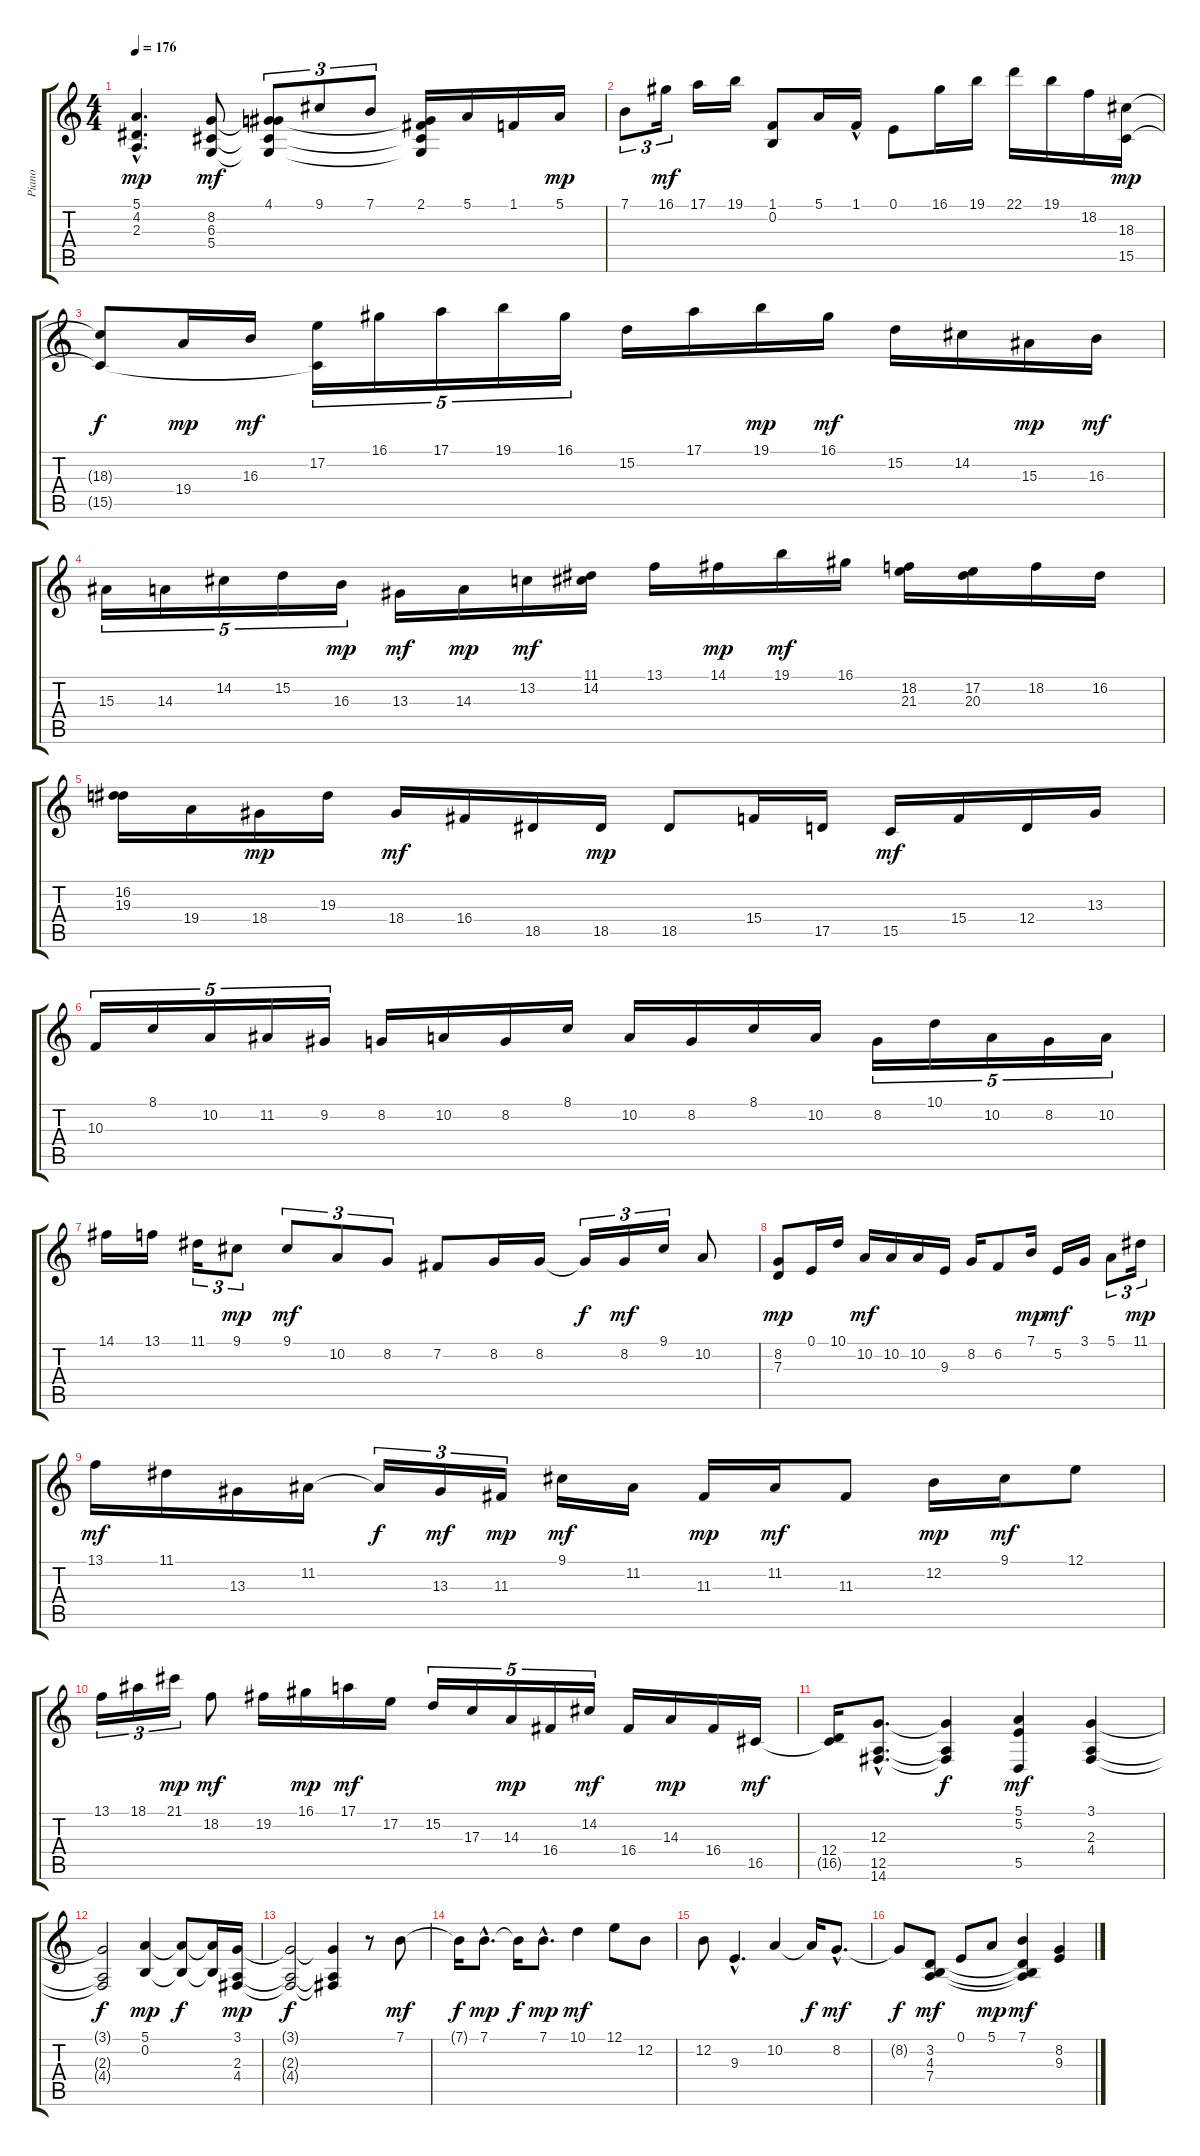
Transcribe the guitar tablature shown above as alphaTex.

\track ("Piano" "Piano") {instrument brightacousticpiano}
\staff {score tabs}
\tuning (E4 B3 G3 D3 A2 E2) {hide}
\ts (4 4)
\tempo 176
\clef g2
\ks c
(5.1{hac} 4.2{hac} 2.3{hac}).4{d dy mp} (8.2 6.3 5.4).8{dy mf} (4.1 8.2{t} 6.3{t} 5.4{t}).8{tu (3 2)} 9.1.8{tu (3 2)} 7.1.8{tu (3 2)} (2.1 8.2{t} 6.3{t} 5.4{t}).16 5.1.16 1.1.16 5.1.16{dy mp} |
7.1.8{tu (3 2)} 16.1.16{tu (3 2) dy mf} 17.1.16 19.1.16 (1.1 0.2).8 5.1.16 1.1{hac}.16 0.1.8 16.1.16 19.1.16 22.1.16 19.1.16 18.2.16 (18.3 15.5).16{dy mp} |
(18.3{t} 15.5{t}).8{dy f} 19.4.16{dy mp} 16.3.16{dy mf} (17.2 15.5{t}).16{tu (5 4)} 16.1.16{tu (5 4)} 17.1.16{tu (5 4)} 19.1.16{tu (5 4)} 16.1.16{tu (5 4)} 15.2.16 17.1.16 19.1.16{dy mp} 16.1.16{dy mf} 15.2.16 14.2.16 15.3.16{dy mp} 16.3.16{dy mf} |
15.3.16{tu (5 4)} 14.3.16{tu (5 4)} 14.2.16{tu (5 4)} 15.2.16{tu (5 4)} 16.3.16{tu (5 4) dy mp} 13.3.16{dy mf} 14.3.16{dy mp} 13.2.16{dy mf} (11.1 14.2).16 13.1.16 14.1.16{dy mp} 19.1.16{dy mf} 16.1.16 (18.2 21.3).16 (17.2 20.3).16 18.2.16 16.2.16 |
(16.2 19.3).16 19.4.16 18.4.16{dy mp} 19.3.16 18.4.16{dy mf} 16.4.16 18.5.16 18.5.16{dy mp} 18.5.8 15.4.16 17.5.16 15.5.16{dy mf} 15.4.16 12.4.16 13.3.16 |
10.3.16{tu (5 4)} 8.1.16{tu (5 4)} 10.2.16{tu (5 4)} 11.2.16{tu (5 4)} 9.2.16{tu (5 4)} 8.2.16 10.2.16 8.2.16 8.1.16 10.2.16 8.2.16 8.1.16 10.2.16 8.2.16{tu (5 4)} 10.1.16{tu (5 4)} 10.2.16{tu (5 4)} 8.2.16{tu (5 4)} 10.2.16{tu (5 4)} |
14.1.16 13.1.16 11.1.16{tu (3 2)} 9.1.8{tu (3 2) dy mp} 9.1.8{tu (3 2) dy mf} 10.2.8{tu (3 2)} 8.2.8{tu (3 2)} 7.2.8 8.2.16 8.2.16 8.2{t}.16{tu (3 2) dy f} 8.2.16{tu (3 2) dy mf} 9.1.16{tu (3 2)} 10.2.8 |
(8.2 7.3).8{dy mp} 0.1.16 10.1.16 10.2.16{dy mf} 10.2.16 10.2.16 9.3.16 8.2.16 6.2.8 7.1.16{dy mp} 5.2.16{dy mf} 3.1.16 5.1.8{tu (3 2)} 11.1.16{tu (3 2) dy mp} |
13.1.16{dy mf} 11.1.16 13.3.16 11.2.16 11.2{t}.16{tu (3 2) dy f} 13.3.16{tu (3 2) dy mf} 11.3.16{tu (3 2) dy mp} 9.1.16{dy mf} 11.2.16 11.3.16{dy mp} 11.2.16{dy mf} 11.3.8 12.2.16{dy mp} 9.1.16{dy mf} 12.1.8 |
13.1.16{tu (3 2)} 18.1.16{tu (3 2)} 21.1.16{tu (3 2) dy mp} 18.2.8{dy mf} 19.2.16 16.1.16{dy mp} 17.1.16{dy mf} 17.2.16 15.2.16{tu (5 4)} 17.3.16{tu (5 4)} 14.3.16{tu (5 4) dy mp} 16.4.16{tu (5 4)} 14.2.16{tu (5 4) dy mf} 16.4.16 14.3.16{dy mp} 16.4.16 16.5.16{dy mf} |
(12.4 16.5{t}).16 (12.3{hac} 12.5{hac} 14.6{hac}).8{d} (12.3{t} 12.5{t} 14.6{t}).4{dy f} (5.1 5.2 5.5).4{dy mf} (3.1 2.3 4.4).4 |
(3.1{t} 2.3{t} 4.4{t}).2{dy f} (5.1 0.2).4{dy mp} (5.1{t} 0.2{t}).8{dy f} (5.1{t} 0.2{t}).16 (3.1 2.3 4.4).16{dy mp} |
(3.1{t} 2.3{t} 4.4{t}).2{dy f} (3.1{t} 2.3{t} 4.4{t}).4 r.8 7.1.8{dy mf} |
7.1{t}.16{dy f} 7.1{hac}.8{d dy mp} 7.1{t}.16{dy f} 7.1{hac}.8{d dy mp} 10.1.4{dy mf} 12.1.8 12.2.8 |
12.2.8 9.3{hac}.4{d} 10.2.4 10.2{t}.16{dy f} 8.2{hac}.8{d dy mf} |
8.2{t}.8{dy f} (3.2 4.3 7.4).8{dy mf} 0.1.8 5.1.8{dy mp} (7.1 3.2{t} 4.3{t} 7.4{t}).4{dy mf} (8.2 9.3).4
